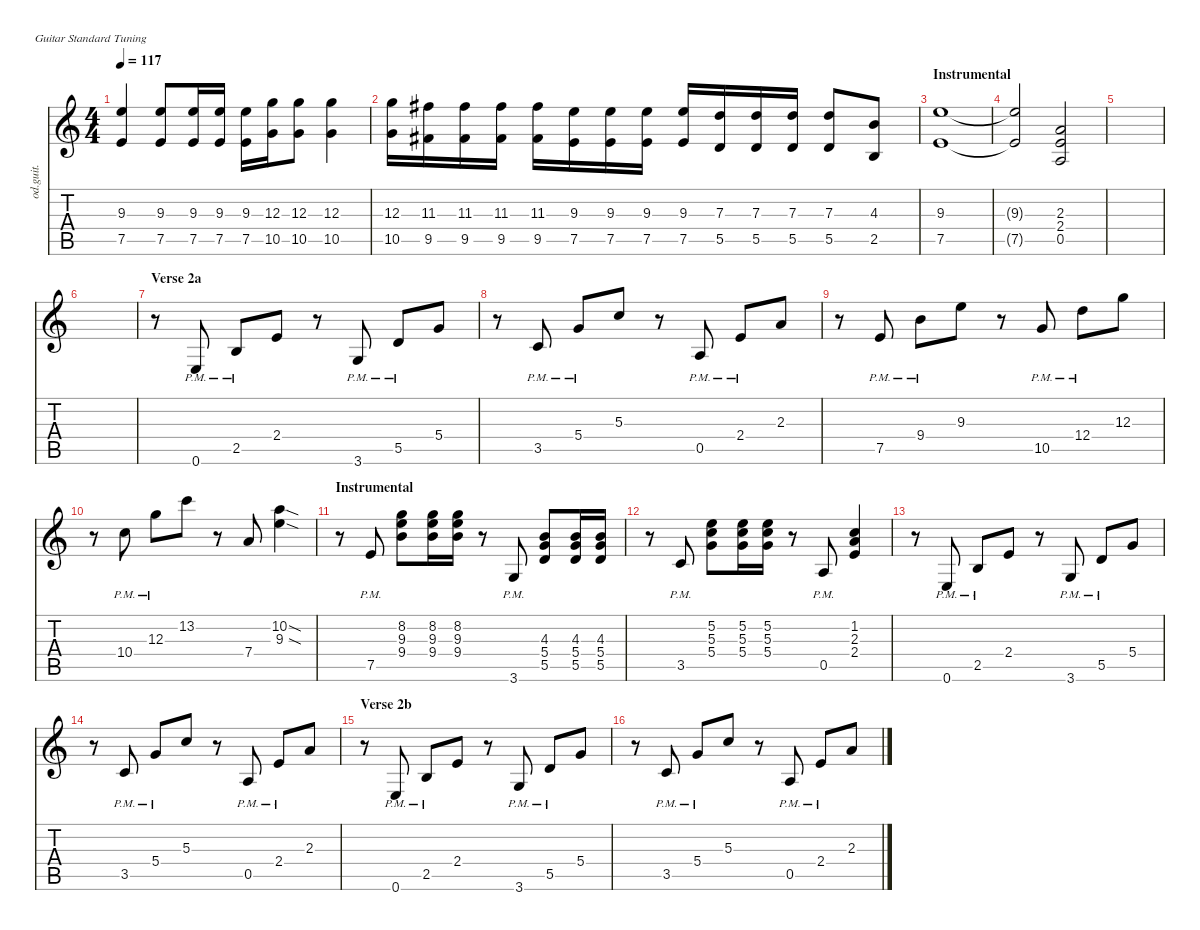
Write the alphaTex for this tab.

\defaultSystemsLayout 4
\hideDynamics
\bracketExtendMode nobrackets
\otherSystemsTrackNameOrientation horizontal
\track ("Gtr OD" "od.guit.") {instrument overdrivenguitar}
\staff {score tabs}
\tuning (E4 B3 G3 D3 A2 E2)
\ts (4 4)
\tempo 117
\clef g2
\ks c
(7.5 9.3).4{dy mf} (7.5 9.3).8 (7.5 9.3).16 (7.5 9.3).16 (9.3 7.5).16 (10.5 12.3).16 (10.5 12.3).8 (10.5 12.3).4 |
(12.3 10.5).16 (11.3{acc #} 9.5{acc #}).16 (11.3{acc #} 9.5{acc #}).16 (11.3{acc #} 9.5{acc #}).16 (11.3{acc #} 9.5{acc #}).16 (9.3 7.5).16 (9.3 7.5).16 (9.3 7.5).16 (9.3 7.5).16 (7.3 5.5).16 (7.3 5.5).16 (7.3 5.5).16 (7.3 5.5).8 (4.3 2.5).8 |
\section ("" "Instrumental")
(7.5 9.3).1 |
(9.3{t} 7.5{t}).2 (0.5 2.4 2.3).2 |
|
|
\section ("" "Verse 2a")
r.8 0.6{pm}.8 2.5{pm}.8 2.4.8 r.8 3.6{pm}.8 5.5{pm}.8 5.4.8 |
r.8 3.5{pm}.8 5.4{pm}.8 5.3.8 r.8 0.5{pm}.8 2.4{pm}.8 2.3.8 |
r.8 7.5{pm}.8 9.4{pm}.8 9.3.8 r.8 10.5{pm}.8 12.4{pm}.8 12.3.8 |
r.8 10.4{pm}.8 12.3{pm}.8 13.2.8 r.8 7.4.8 (9.3{sod} 10.2{sod}).4 |
\section ("" "Instrumental")
r.8 7.5{pm}.8 (9.4 9.3 8.2).8 (9.4 9.3 8.2).16 (8.2 9.3 9.4).16 r.8 3.6{pm}.8 (5.4 4.3 5.5).8 (5.5 5.4 4.3).16 (4.3 5.4 5.5).16 |
r.8 3.5{pm}.8 (5.4 5.3 5.2).8 (5.2 5.3 5.4).16 (5.4 5.3 5.2).16 r.8 0.5{pm}.8 (2.4 2.3 1.2).4 |
r.8 0.6{pm}.8 2.5{pm}.8 2.4.8 r.8 3.6{pm}.8 5.5{pm}.8 5.4.8 |
r.8 3.5{pm}.8 5.4{pm}.8 5.3.8 r.8 0.5{pm}.8 2.4{pm}.8 2.3.8 |
\section ("" "Verse 2b")
r.8 0.6{pm}.8 2.5{pm}.8 2.4.8 r.8 3.6{pm}.8 5.5{pm}.8 5.4.8 |
r.8 3.5{pm}.8 5.4{pm}.8 5.3.8 r.8 0.5{pm}.8 2.4{pm}.8 2.3.8
